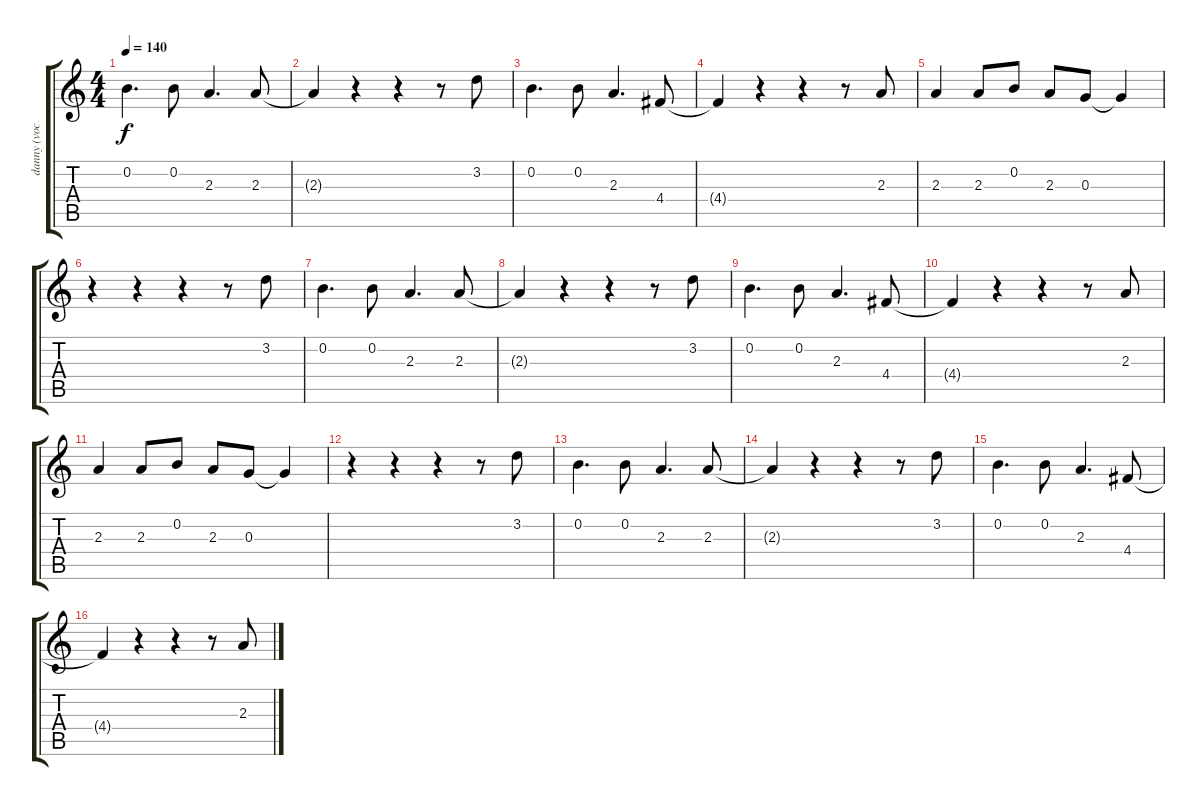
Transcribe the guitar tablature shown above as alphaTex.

\track ("danny (vocal)" "danny (voc") {instrument electricguitarmuted}
\staff {score tabs}
\tuning (E4 B3 G3 D3 A2 E2) {hide}
\ts (4 4)
\tempo 140
\clef g2
\ks c
0.2.4{d dy f} 0.2.8 2.3.4{d} 2.3.8 |
2.3{t}.4 r.4 r.4 r.8 3.2.8 |
0.2.4{d} 0.2.8 2.3.4{d} 4.4.8 |
4.4{t}.4 r.4 r.4 r.8 2.3.8 |
2.3.4 2.3.8 0.2.8 2.3.8 0.3.8 0.3{t}.4 |
r.4 r.4 r.4 r.8 3.2.8 |
0.2.4{d} 0.2.8 2.3.4{d} 2.3.8 |
2.3{t}.4 r.4 r.4 r.8 3.2.8 |
0.2.4{d} 0.2.8 2.3.4{d} 4.4.8 |
4.4{t}.4 r.4 r.4 r.8 2.3.8 |
2.3.4 2.3.8 0.2.8 2.3.8 0.3.8 0.3{t}.4 |
r.4 r.4 r.4 r.8 3.2.8 |
0.2.4{d} 0.2.8 2.3.4{d} 2.3.8 |
2.3{t}.4 r.4 r.4 r.8 3.2.8 |
0.2.4{d} 0.2.8 2.3.4{d} 4.4.8 |
4.4{t}.4 r.4 r.4 r.8 2.3.8
